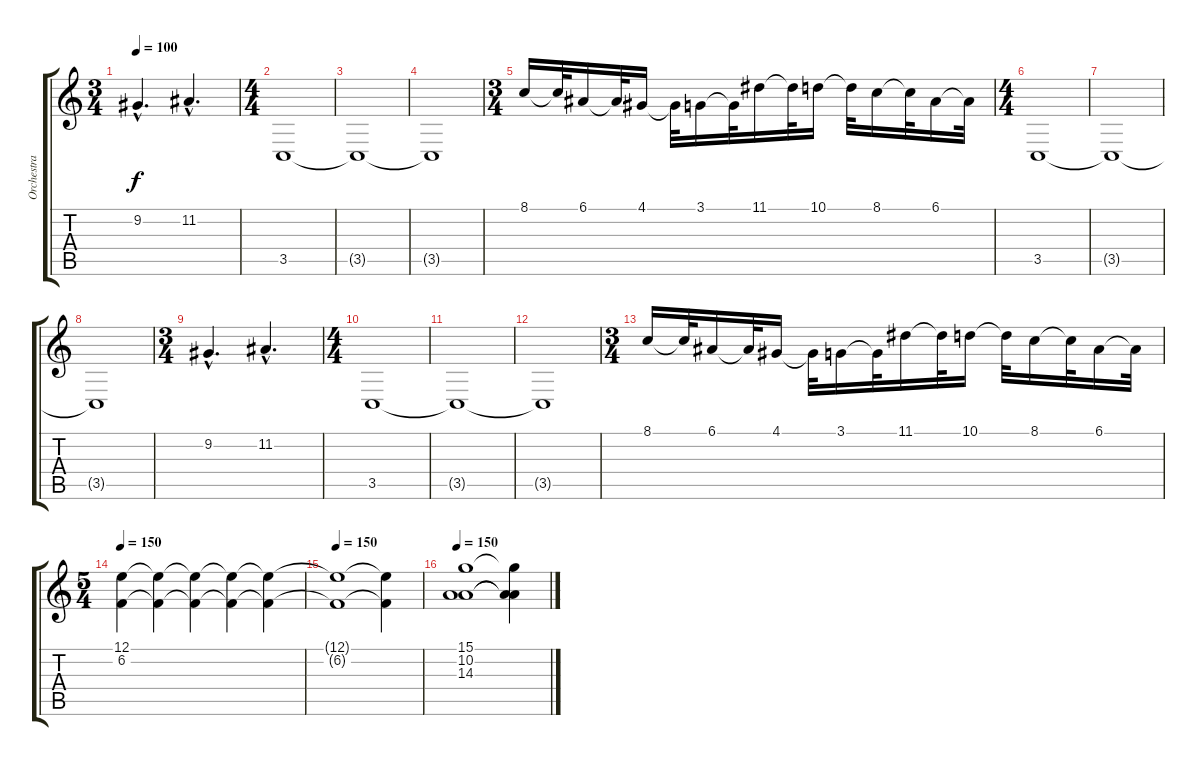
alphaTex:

\track ("Orchestra Of Eternity" "Orchestra ") {instrument stringensemble1}
\staff {score tabs}
\tuning (E4 B3 G3 D3 A2 E2) {hide}
\ts (3 4)
\tempo 100
\clef g2
\ks c
9.2{hac}.4{d dy f} 11.2{hac}.4{d} |
\ts (4 4)
3.5.1 |
3.5{t}.1 |
3.5{t}.1 |
\ts (3 4)
8.1.16 8.1{t}.32 6.1.16 6.1{t}.32 4.1.16 4.1{t}.32 3.1.16 3.1{t}.32 11.1.16 11.1{t}.32 10.1.16 10.1{t}.32 8.1.16 8.1{t}.32 6.1.16 6.1{t}.32 |
\ts (4 4)
3.5.1 |
3.5{t}.1 |
3.5{t}.1 |
\ts (3 4)
9.2{hac}.4{d} 11.2{hac}.4{d} |
\ts (4 4)
3.5.1 |
3.5{t}.1 |
3.5{t}.1 |
\ts (3 4)
8.1.16 8.1{t}.32 6.1.16 6.1{t}.32 4.1.16 4.1{t}.32 3.1.16 3.1{t}.32 11.1.16 11.1{t}.32 10.1.16 10.1{t}.32 8.1.16 8.1{t}.32 6.1.16 6.1{t}.32 |
\ts (5 4)
\tempo 150
(12.1 6.2).4 (12.1{t} 6.2{t}).4 (12.1{t} 6.2{t}).4 (12.1{t} 6.2{t}).4 (12.1{t} 6.2{t}).4 |
\tempo 150
(12.1{t} 6.2{t}).1 (12.1{t} 6.2{t}).4 |
\tempo 150
(15.1 10.2 14.3).1 (15.1{t} 10.2{t} 14.3{t}).4
